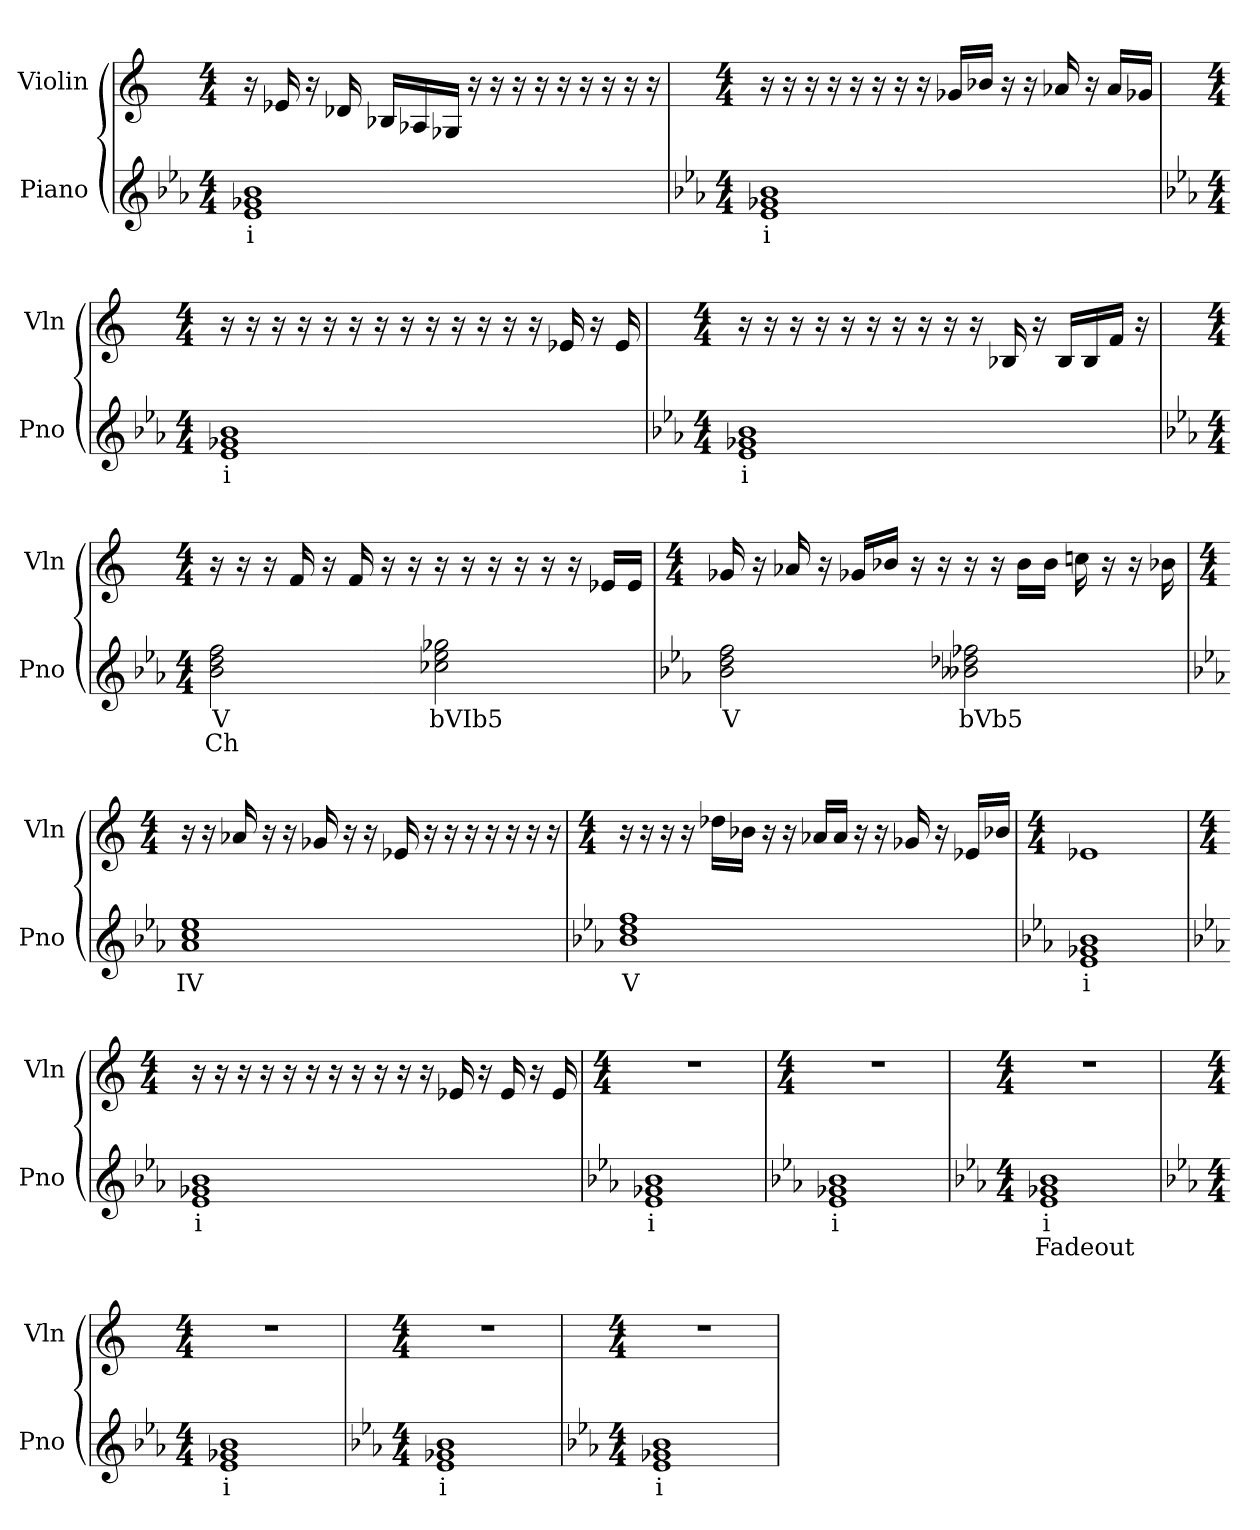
**kern	**text	**text	**kern
*part2	*part2	*part2	*part1
*staff2	*staff2	*staff2	*staff1
*I"Piano	*	*	*I"Violin
*I'Pno	*	*	*I'Vln
*k[b-e-a-]	*	*	*
*E-:	*	*	*
*M4/4	*	*	*M4/4
=	=	=	=
1e- 1g-X 1b-	i	.	16r
.	.	.	16e-X
.	.	.	16r
.	.	.	16d-X
.	.	.	16B-XLL
.	.	.	16A-X
.	.	.	16G-XJJ
.	.	.	16r
.	.	.	16r
.	.	.	16r
.	.	.	16r
.	.	.	16r
.	.	.	16r
.	.	.	16r
.	.	.	16r
.	.	.	16r
=	=	=	=
*k[b-e-a-]	*	*	*
*E-:	*	*	*
*M4/4	*	*	*M4/4
1e- 1g-X 1b-	i	.	16r
.	.	.	16r
.	.	.	16r
.	.	.	16r
.	.	.	16r
.	.	.	16r
.	.	.	16r
.	.	.	16r
.	.	.	16g-XLL
.	.	.	16b-XJJ
.	.	.	16r
.	.	.	16r
.	.	.	16a-X
.	.	.	16r
.	.	.	16a-LL
.	.	.	16g-XJJ
=	=	=	=
*k[b-e-a-]	*	*	*
*E-:	*	*	*
*M4/4	*	*	*M4/4
1e- 1g-X 1b-	i	.	16r
.	.	.	16r
.	.	.	16r
.	.	.	16r
.	.	.	16r
.	.	.	16r
.	.	.	16r
.	.	.	16r
.	.	.	16r
.	.	.	16r
.	.	.	16r
.	.	.	16r
.	.	.	16r
.	.	.	16e-X
.	.	.	16r
.	.	.	16e-
=	=	=	=
*k[b-e-a-]	*	*	*
*E-:	*	*	*
*M4/4	*	*	*M4/4
1e- 1g-X 1b-	i	.	16r
.	.	.	16r
.	.	.	16r
.	.	.	16r
.	.	.	16r
.	.	.	16r
.	.	.	16r
.	.	.	16r
.	.	.	16r
.	.	.	16r
.	.	.	16B-X
.	.	.	16r
.	.	.	16B-LL
.	.	.	16B-
.	.	.	16fJJ
.	.	.	16r
=	=	=	=
*k[b-e-a-]	*	*	*
*E-:	*	*	*
*M4/4	*	*	*M4/4
2b- 2dd 2ff	V	Ch	16r
.	.	.	16r
.	.	.	16r
.	.	.	16f
.	.	.	16r
.	.	.	16f
.	.	.	16r
.	.	.	16r
2cc-X 2ee- 2gg-X	bVIb5	.	16r
.	.	.	16r
.	.	.	16r
.	.	.	16r
.	.	.	16r
.	.	.	16r
.	.	.	16e-XLL
.	.	.	16e-JJ
=	=	=	=
*k[b-e-a-]	*	*	*
*E-:	*	*	*
*	*	*	*M4/4
2b- 2dd 2ff	V	.	16g-X
.	.	.	16r
.	.	.	16a-X
.	.	.	16r
.	.	.	16g-XLL
.	.	.	16b-XJJ
.	.	.	16r
.	.	.	16r
2b--X 2dd-X 2ff-X	bVb5	.	16r
.	.	.	16r
.	.	.	16b-LL
.	.	.	16b-JJ
.	.	.	16ccn
.	.	.	16r
.	.	.	16r
.	.	.	16b-X
=	=	=	=
*k[b-e-a-]	*	*	*
*E-:	*	*	*
*	*	*	*M4/4
1a- 1cc 1ee-	IV	.	16r
.	.	.	16r
.	.	.	16a-X
.	.	.	16r
.	.	.	16r
.	.	.	16g-X
.	.	.	16r
.	.	.	16r
.	.	.	16e-X
.	.	.	16r
.	.	.	16r
.	.	.	16r
.	.	.	16r
.	.	.	16r
.	.	.	16r
.	.	.	16r
=	=	=	=
*k[b-e-a-]	*	*	*
*E-:	*	*	*
*	*	*	*M4/4
1b- 1dd 1ff	V	.	16r
.	.	.	16r
.	.	.	16r
.	.	.	16r
.	.	.	16dd-XLL
.	.	.	16b-XJJ
.	.	.	16r
.	.	.	16r
.	.	.	16a-XLL
.	.	.	16a-JJ
.	.	.	16r
.	.	.	16r
.	.	.	16g-X
.	.	.	16r
.	.	.	16e-XLL
.	.	.	16b-XJJ
=	=	=	=
*k[b-e-a-]	*	*	*
*E-:	*	*	*
*	*	*	*M4/4
1e- 1g-X 1b-	i	.	1e-X
=	=	=	=
*k[b-e-a-]	*	*	*
*E-:	*	*	*
*	*	*	*M4/4
1e- 1g-X 1b-	i	.	16r
.	.	.	16r
.	.	.	16r
.	.	.	16r
.	.	.	16r
.	.	.	16r
.	.	.	16r
.	.	.	16r
.	.	.	16r
.	.	.	16r
.	.	.	16r
.	.	.	16e-X
.	.	.	16r
.	.	.	16e-
.	.	.	16r
.	.	.	16e-
=	=	=	=
*k[b-e-a-]	*	*	*
*E-:	*	*	*
*	*	*	*M4/4
1e- 1g-X 1b-	i	.	1r
=	=	=	=
*k[b-e-a-]	*	*	*
*E-:	*	*	*
*	*	*	*M4/4
1e- 1g-X 1b-	i	.	1r
=	=	=	=
*k[b-e-a-]	*	*	*
*E-:	*	*	*
*M4/4	*	*	*M4/4
1e- 1g-X 1b-	i	Fadeout	1r
=	=	=	=
*k[b-e-a-]	*	*	*
*E-:	*	*	*
*M4/4	*	*	*M4/4
1e- 1g-X 1b-	i	.	1r
=	=	=	=
*k[b-e-a-]	*	*	*
*E-:	*	*	*
*M4/4	*	*	*M4/4
1e- 1g-X 1b-	i	.	1r
=	=	=	=
*k[b-e-a-]	*	*	*
*E-:	*	*	*
*M4/4	*	*	*M4/4
1e- 1g-X 1b-	i	.	1r
=	=	=	=
*-	*-	*-	*-
